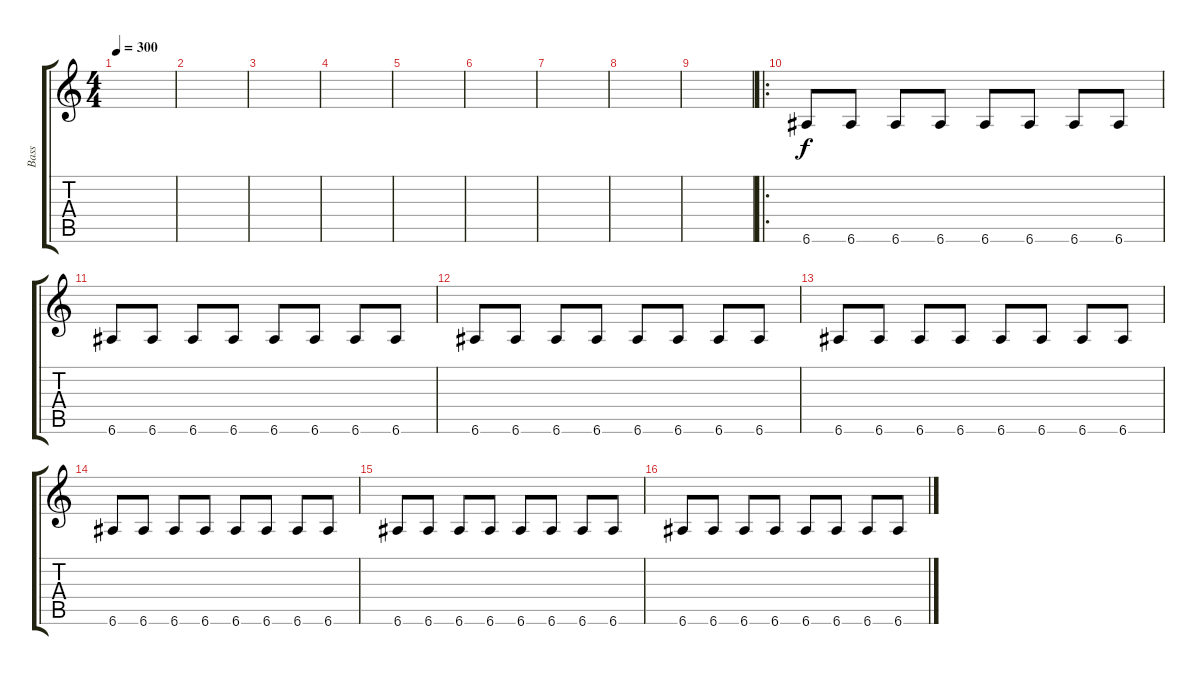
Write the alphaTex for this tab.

\track ("Bass" "Bass") {instrument electricbasspick}
\staff {score tabs}
\tuning (E4 B3 G3 D3 A2 E2) {hide}
\ts (4 4)
\tempo 300
\clef g2
\ks c
|
|
|
|
|
|
|
|
|
\ro
6.6.8 6.6.8 6.6.8 6.6.8 6.6.8 6.6.8 6.6.8 6.6.8 |
6.6.8 6.6.8 6.6.8 6.6.8 6.6.8 6.6.8 6.6.8 6.6.8 |
6.6.8 6.6.8 6.6.8 6.6.8 6.6.8 6.6.8 6.6.8 6.6.8 |
6.6.8 6.6.8 6.6.8 6.6.8 6.6.8 6.6.8 6.6.8 6.6.8 |
6.6.8 6.6.8 6.6.8 6.6.8 6.6.8 6.6.8 6.6.8 6.6.8 |
6.6.8 6.6.8 6.6.8 6.6.8 6.6.8 6.6.8 6.6.8 6.6.8 |
6.6.8 6.6.8 6.6.8 6.6.8 6.6.8 6.6.8 6.6.8 6.6.8
